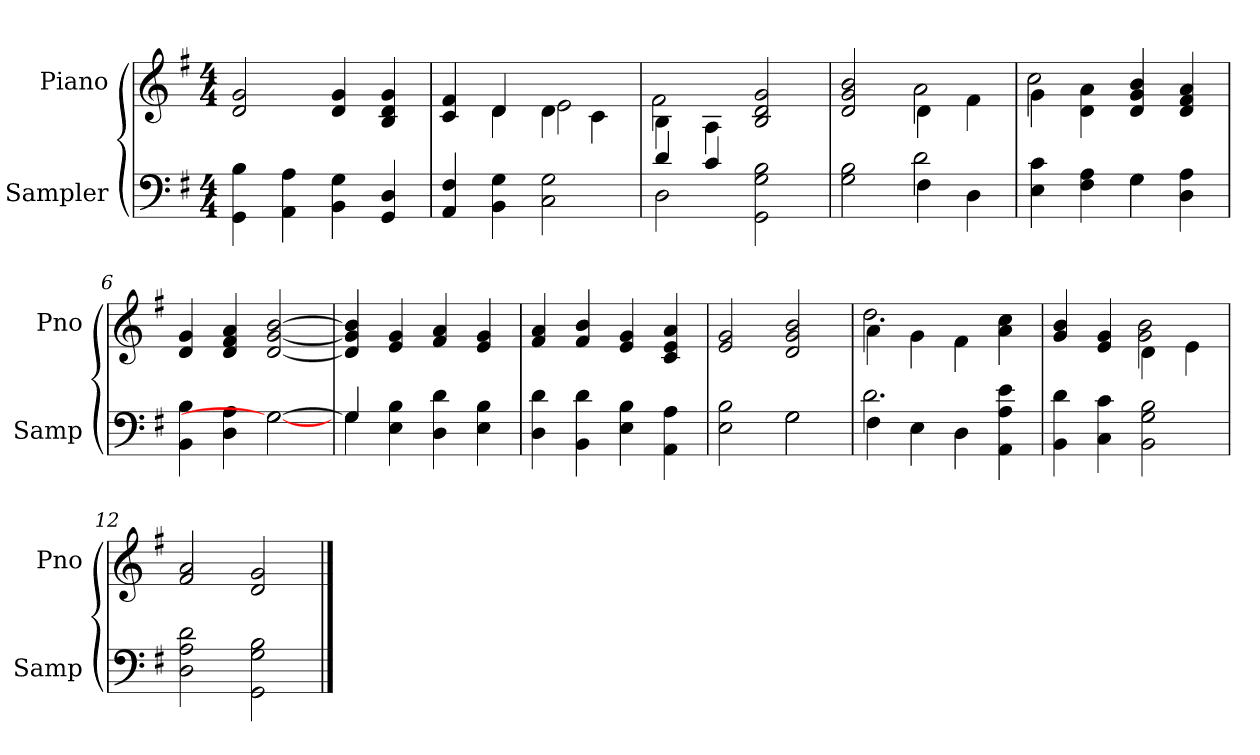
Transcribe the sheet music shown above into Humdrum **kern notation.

**kern	**kern
*part2	*part1
*staff2	*staff1
*I"Sampler	*I"Piano
*I'Samp	*I'Pno
*clefF4	*clefG2
*k[f#]	*k[f#]
*G:	*G:
*M4/4	*M4/4
=1	=1
4GG 4B	2d 2g
4AA 4A	.
4BB 4G	4d 4g
4GG 4D	4B 4d 4g
=2	=2
*	*^
4AA 4F#	4c 4f#	4ryy
4BB 4G	4d/	4d
2C 2G	4d\	2e
.	4c\	.
=3	=3	=3
*^	*	*
4d/	2D	4B\	2f#
4c/	.	4A\	.
2GG 2G 2B	2ryy	2B 2d 2g	2ryy
=4	=4	=4	=4
2G 2B	2ryy	2d 2g 2b	2ryy
4F#\	2d	4d\	2a
4D\	.	4f#\	.
=5	=5	=5	=5
4E 4c	2ryy	4g\	2cc
4F# 4A	.	4d\ 4a\	.
4G\	4G	4d 4g 4b	2ryy
4D 4A	4ryy	4d 4f# 4a	.
*	*	*v	*v
=6	=6	=6
4BB 4B	2ryy	4d 4g
4D 4A	.	4d 4f# 4a
[2G\	2G_	[2d/ [2g/ [2b/
=7	=7	=7
4G/]	4G	4d] 4g] 4b]
4E 4B	2.ryy	4e 4g
4D 4d	.	4f# 4a
4E 4B	.	4e 4g
*v	*v	*
=8	=8
4D 4d	4f# 4a
4BB 4d	4f# 4b
4E 4B	4e 4g
4AA 4A	4c 4e 4a
=9	=9
*^	*
2E 2B	2ryy	2e 2g
2G\	2G	2d 2g 2b
=10	=10	=10
*	*	*^
4F#\	2.d	4a\	2.dd
4E\	.	4g\	.
4D\	.	4f#\	.
4AA 4A 4e	4ryy	4a 4cc	4ryy
*v	*v	*	*
=11	=11	=11
4BB 4d	4g 4b	2ryy
4C 4c	4e 4g	.
2BB 2G 2B	4d\	2g 2b
.	4e\	.
*	*v	*v
=12	=12
2D 2A 2d	2f# 2a
2GG 2G 2B	2d 2g
==	==
*-	*-
